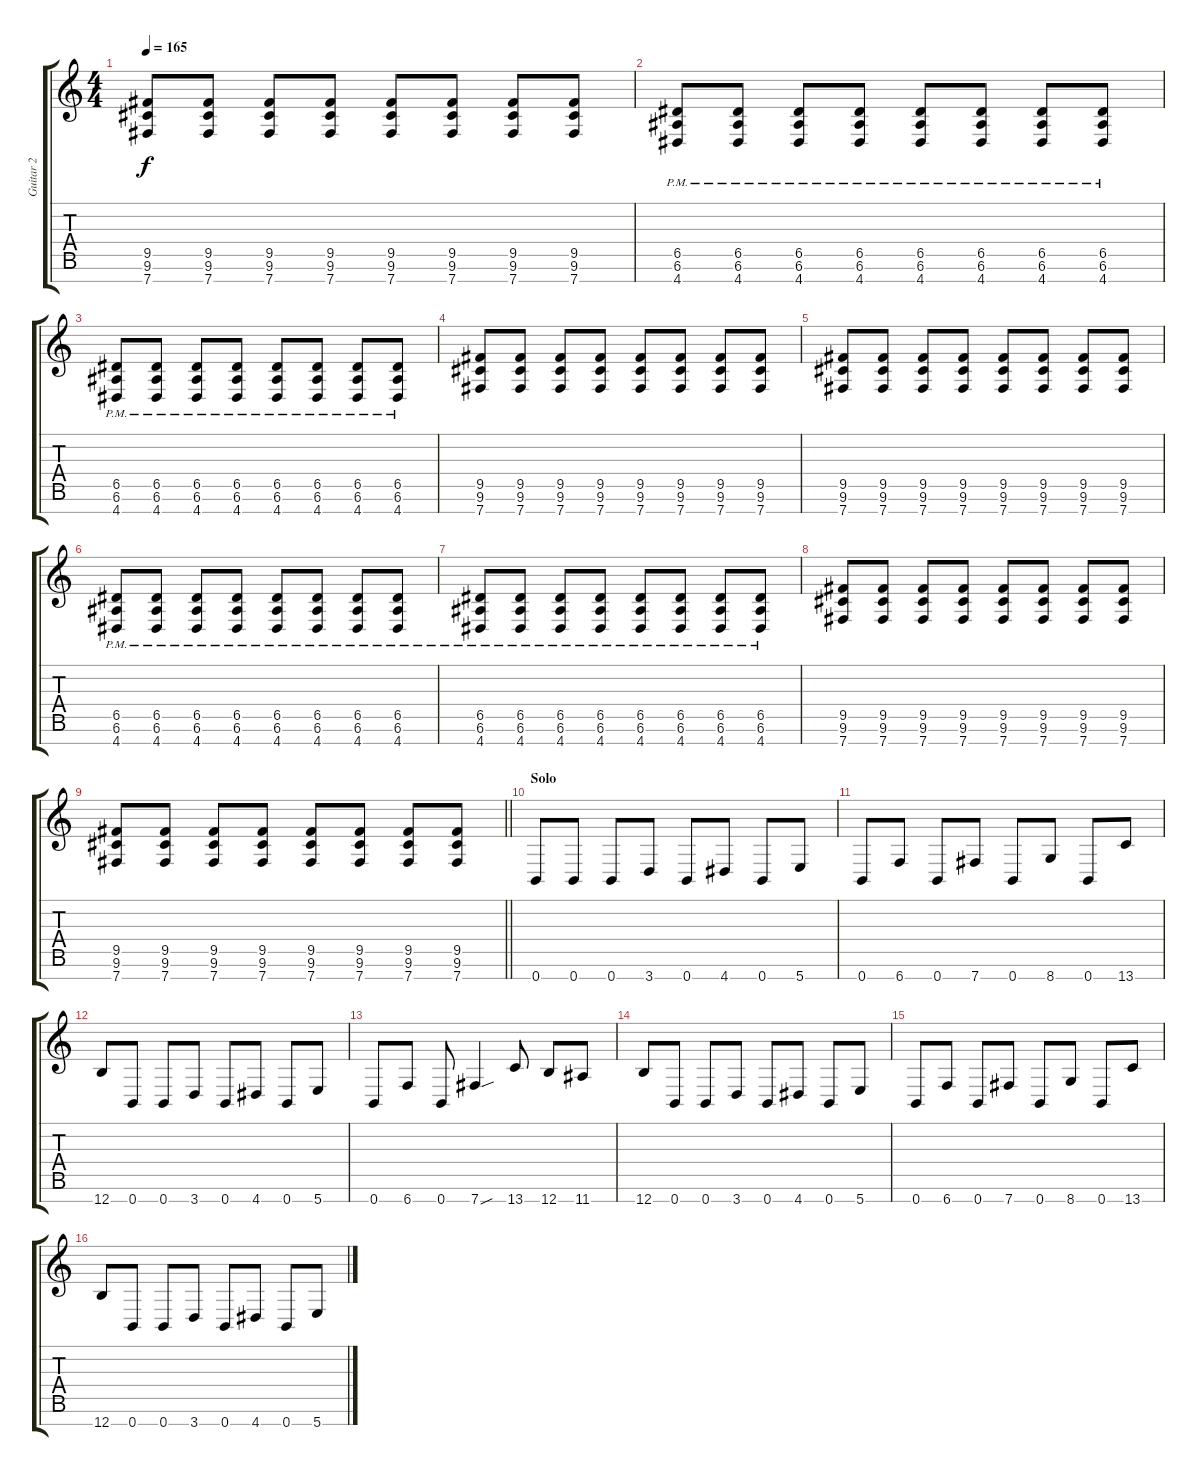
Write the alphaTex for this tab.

\track ("Guitar 2" "Guitar 2") {instrument distortionguitar}
\staff {score tabs}
\tuning (E4 B3 G3 D3 A2 E2 B1) {hide}
\ts (4 4)
\tempo 165
\clef g2
\ks c
(9.5 9.6 7.7).8{dy f} (9.5 9.6 7.7).8 (9.5 9.6 7.7).8 (9.5 9.6 7.7).8 (9.5 9.6 7.7).8 (9.5 9.6 7.7).8 (9.5 9.6 7.7).8 (9.5 9.6 7.7).8 |
(6.5{pm} 6.6{pm} 4.7{pm}).8 (6.5{pm} 6.6{pm} 4.7{pm}).8 (6.5{pm} 6.6{pm} 4.7{pm}).8 (6.5{pm} 6.6{pm} 4.7{pm}).8 (6.5{pm} 6.6{pm} 4.7{pm}).8 (6.5{pm} 6.6{pm} 4.7{pm}).8 (6.5{pm} 6.6{pm} 4.7{pm}).8 (6.5{pm} 6.6{pm} 4.7{pm}).8 |
(6.5{pm} 6.6{pm} 4.7{pm}).8 (6.5{pm} 6.6{pm} 4.7{pm}).8 (6.5{pm} 6.6{pm} 4.7{pm}).8 (6.5{pm} 6.6{pm} 4.7{pm}).8 (6.5{pm} 6.6{pm} 4.7{pm}).8 (6.5{pm} 6.6{pm} 4.7{pm}).8 (6.5{pm} 6.6{pm} 4.7{pm}).8 (6.5{pm} 6.6{pm} 4.7{pm}).8 |
(9.5 9.6 7.7).8 (9.5 9.6 7.7).8 (9.5 9.6 7.7).8 (9.5 9.6 7.7).8 (9.5 9.6 7.7).8 (9.5 9.6 7.7).8 (9.5 9.6 7.7).8 (9.5 9.6 7.7).8 |
(9.5 9.6 7.7).8 (9.5 9.6 7.7).8 (9.5 9.6 7.7).8 (9.5 9.6 7.7).8 (9.5 9.6 7.7).8 (9.5 9.6 7.7).8 (9.5 9.6 7.7).8 (9.5 9.6 7.7).8 |
(6.5{pm} 6.6{pm} 4.7{pm}).8 (6.5{pm} 6.6{pm} 4.7{pm}).8 (6.5{pm} 6.6{pm} 4.7{pm}).8 (6.5{pm} 6.6{pm} 4.7{pm}).8 (6.5{pm} 6.6{pm} 4.7{pm}).8 (6.5{pm} 6.6{pm} 4.7{pm}).8 (6.5{pm} 6.6{pm} 4.7{pm}).8 (6.5{pm} 6.6{pm} 4.7{pm}).8 |
(6.5{pm} 6.6{pm} 4.7{pm}).8 (6.5{pm} 6.6{pm} 4.7{pm}).8 (6.5{pm} 6.6{pm} 4.7{pm}).8 (6.5{pm} 6.6{pm} 4.7{pm}).8 (6.5{pm} 6.6{pm} 4.7{pm}).8 (6.5{pm} 6.6{pm} 4.7{pm}).8 (6.5{pm} 6.6{pm} 4.7{pm}).8 (6.5{pm} 6.6{pm} 4.7{pm}).8 |
(9.5 9.6 7.7).8 (9.5 9.6 7.7).8 (9.5 9.6 7.7).8 (9.5 9.6 7.7).8 (9.5 9.6 7.7).8 (9.5 9.6 7.7).8 (9.5 9.6 7.7).8 (9.5 9.6 7.7).8 |
\barLineRight lightlight
(9.5 9.6 7.7).8 (9.5 9.6 7.7).8 (9.5 9.6 7.7).8 (9.5 9.6 7.7).8 (9.5 9.6 7.7).8 (9.5 9.6 7.7).8 (9.5 9.6 7.7).8 (9.5 9.6 7.7).8 |
\section ("" "Solo")
0.7.8 0.7.8 0.7.8 3.7.8 0.7.8 4.7.8 0.7.8 5.7.8 |
0.7.8 6.7.8 0.7.8 7.7.8 0.7.8 8.7.8 0.7.8 13.7.8 |
12.7.8 0.7.8 0.7.8 3.7.8 0.7.8 4.7.8 0.7.8 5.7.8 |
0.7.8 6.7.8 0.7.8 7.7{sou}.4 13.7.8 12.7.8 11.7.8 |
12.7.8 0.7.8 0.7.8 3.7.8 0.7.8 4.7.8 0.7.8 5.7.8 |
0.7.8 6.7.8 0.7.8 7.7.8 0.7.8 8.7.8 0.7.8 13.7.8 |
12.7.8 0.7.8 0.7.8 3.7.8 0.7.8 4.7.8 0.7.8 5.7{sl}.8
